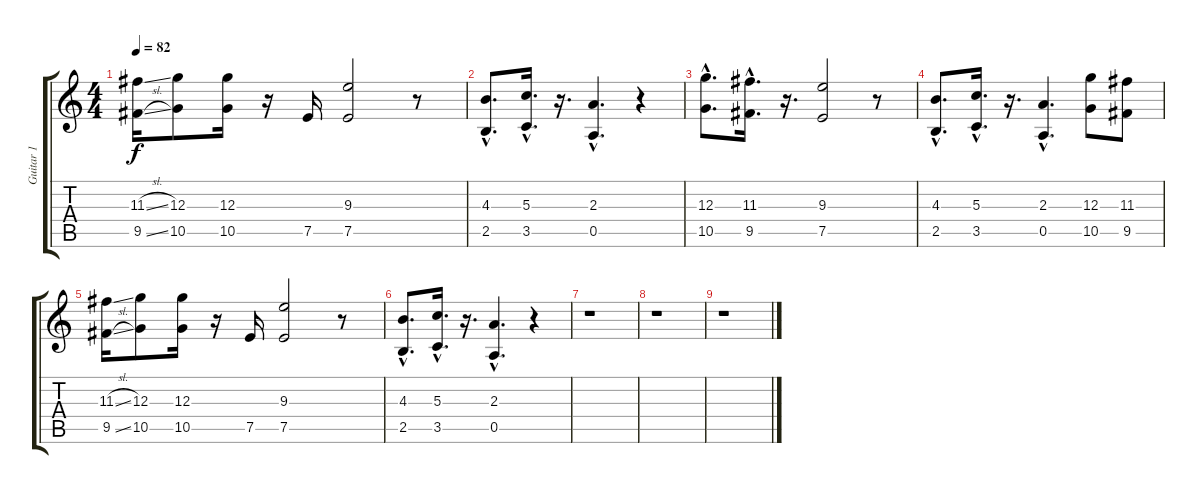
\track ("Guitar 1" "Guitar 1") {instrument distortionguitar}
\staff {score tabs}
\tuning (E4 B3 G3 D3 A2 E2) {hide}
\ts (4 4)
\tempo 82
\clef g2
\ks c
(11.3{sl} 9.5{sl}).16{dy f} (12.3 10.5).8 (12.3 10.5).16 r.16 7.5.16 (9.3 7.5).2 r.8 |
(4.3{hac} 2.5{hac}).8{d} (5.3{hac} 3.5{hac}).16{d} r.16{d} (2.3{hac} 0.5{hac}).4{d} r.4 |
(12.3{hac} 10.5{hac}).8{d} (11.3{hac} 9.5{hac}).16{d} r.16{d} (9.3 7.5).2 r.8 |
(4.3{hac} 2.5{hac}).8{d} (5.3{hac} 3.5{hac}).16{d} r.16{d} (2.3{hac} 0.5{hac}).4{d} (12.3 10.5).8 (11.3 9.5).8 |
(11.3{sl} 9.5{sl}).16 (12.3 10.5).8 (12.3 10.5).16 r.16 7.5.16 (9.3 7.5).2 r.8 |
(4.3{hac} 2.5{hac}).8{d} (5.3{hac} 3.5{hac}).16{d} r.16{d} (2.3{hac} 0.5{hac}).4{d} r.4 |
r.1 |
r.1 |
r.1
